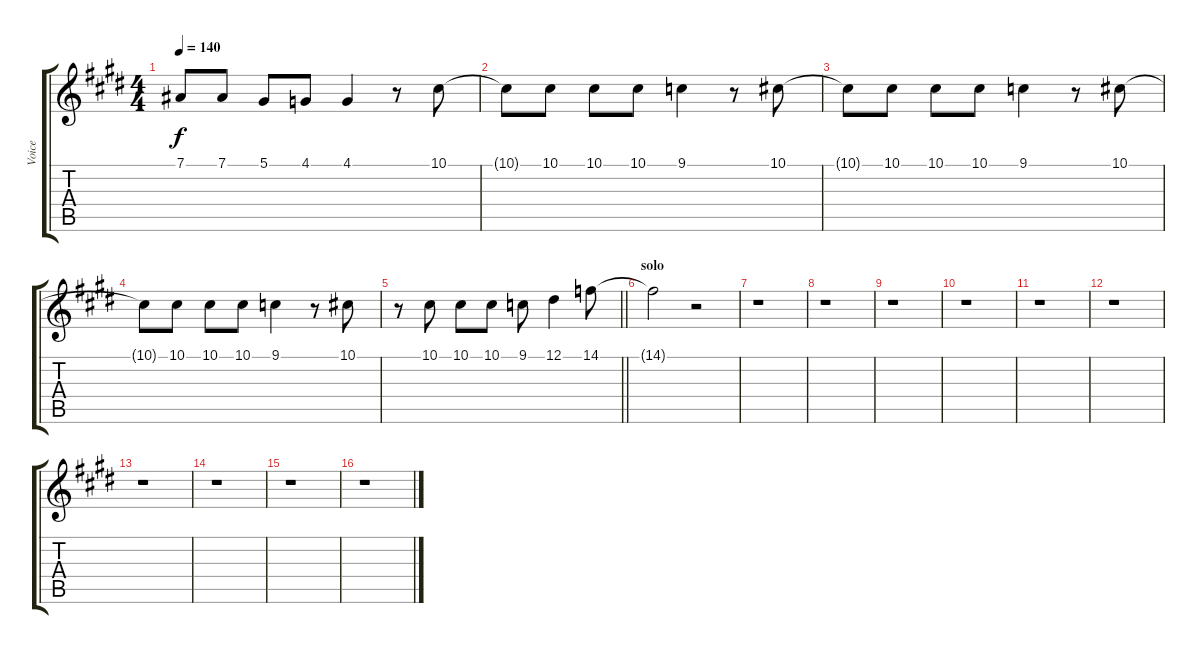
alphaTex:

\track ("Voice" "Voice") {instrument churchorgan}
\staff {score tabs}
\tuning (Eb4 Bb3 Gb3 Db3 Ab2 Eb2) {hide}
\ts (4 4)
\tempo 140
\clef g2
\ks e
7.1{t}.8{dy f} 7.1.8 5.1.8 4.1.8 4.1.4 r.8 10.1.8 |
10.1{t}.8 10.1.8 10.1.8 10.1.8 9.1.4 r.8 10.1.8 |
10.1{t}.8 10.1.8 10.1.8 10.1.8 9.1.4 r.8 10.1.8 |
10.1{t}.8 10.1.8 10.1.8 10.1.8 9.1.4 r.8 10.1.8 |
\barLineRight lightlight
r.8 10.1.8 10.1.8 10.1.8 9.1.8 12.1.4 14.1.8 |
\section ("" "solo")
14.1{t}.2 r.2 |
r.1 |
r.1 |
r.1 |
r.1 |
r.1 |
r.1 |
r.1 |
r.1 |
r.1 |
r.1
